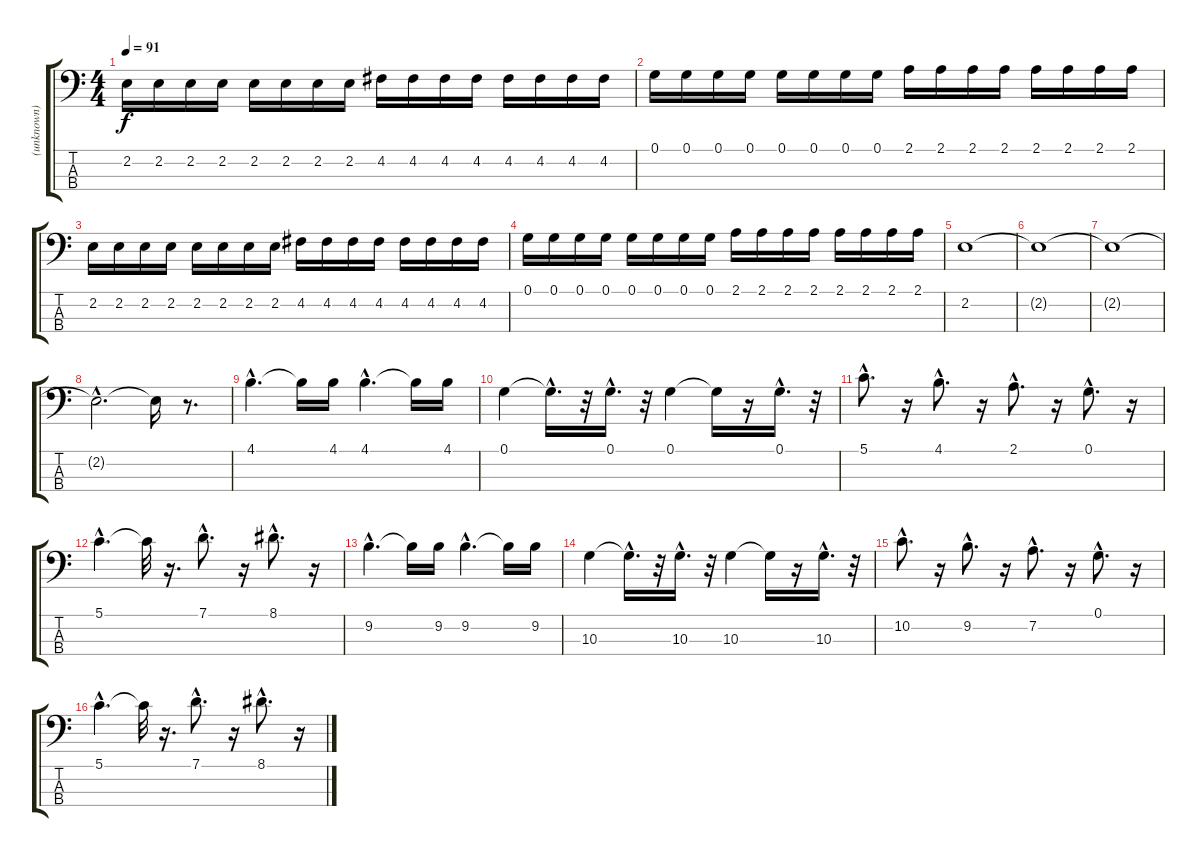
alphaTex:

\track ("(unknown) Bass" "(unknown) ") {instrument electricbasspick}
\staff {score tabs}
\tuning (G2 D2 A1 E1) {hide}
\ts (4 4)
\tempo 91
\clef f4
\ks c
2.2.16{dy f} 2.2.16 2.2.16 2.2.16 2.2.16 2.2.16 2.2.16 2.2.16 4.2.16 4.2.16 4.2.16 4.2.16 4.2.16 4.2.16 4.2.16 4.2.16 |
0.1.16 0.1.16 0.1.16 0.1.16 0.1.16 0.1.16 0.1.16 0.1.16 2.1.16 2.1.16 2.1.16 2.1.16 2.1.16 2.1.16 2.1.16 2.1.16 |
2.2.16 2.2.16 2.2.16 2.2.16 2.2.16 2.2.16 2.2.16 2.2.16 4.2.16 4.2.16 4.2.16 4.2.16 4.2.16 4.2.16 4.2.16 4.2.16 |
0.1.16 0.1.16 0.1.16 0.1.16 0.1.16 0.1.16 0.1.16 0.1.16 2.1.16 2.1.16 2.1.16 2.1.16 2.1.16 2.1.16 2.1.16 2.1.16 |
2.2.1 |
2.2{t}.1 |
2.2{t}.1 |
2.2{hac t}.2{d} 2.2{t}.16 r.8{d} |
4.1{hac}.4{d} 4.1{t}.16 4.1.16 4.1{hac}.4{d} 4.1{t}.16 4.1.16 |
0.1.4 0.1{hac t}.16{d} r.32 0.1{hac}.16{d} r.32 0.1.4 0.1{t}.16 r.16 0.1{hac}.16{d} r.32 |
5.1{hac}.8{d} r.16 4.1{hac}.8{d} r.16 2.1{hac}.8{d} r.16 0.1{hac}.8{d} r.16 |
5.1{hac}.4{d} 5.1{t}.32 r.16{d} 7.1{hac}.8{d} r.16 8.1{hac}.8{d} r.16 |
9.2{hac}.4{d} 9.2{t}.16 9.2.16 9.2{hac}.4{d} 9.2{t}.16 9.2.16 |
10.3.4 10.3{hac t}.16{d} r.32 10.3{hac}.16{d} r.32 10.3.4 10.3{t}.16 r.16 10.3{hac}.16{d} r.32 |
10.2{hac}.8{d} r.16 9.2{hac}.8{d} r.16 7.2{hac}.8{d} r.16 0.1{hac}.8{d} r.16 |
5.1{hac}.4{d} 5.1{t}.32 r.16{d} 7.1{hac}.8{d} r.16 8.1{hac}.8{d} r.16
